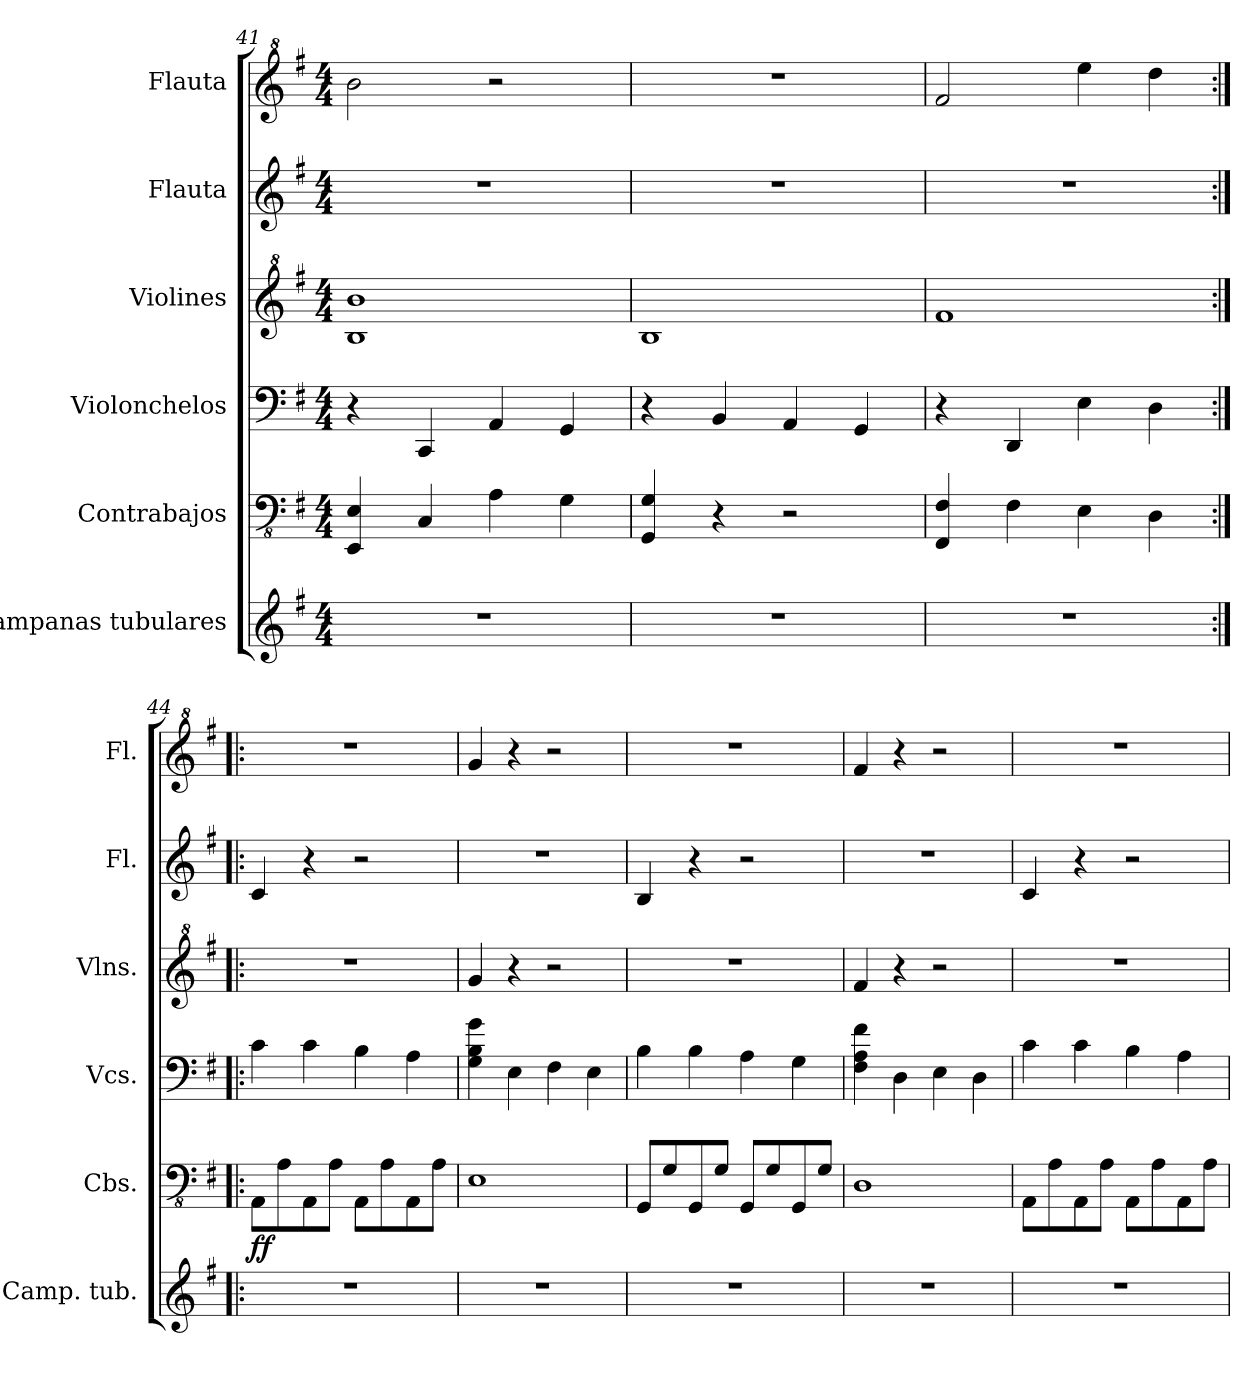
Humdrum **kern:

**kern	**kern	**dynam	**kern	**kern	**kern	**kern
*part6	*part5	*part5	*part4	*part3	*part2	*part1
*staff6	*staff5	*staff5	*staff4	*staff3	*staff2	*staff1
*I"Campanas tubulares	*I"Contrabajos	*	*I"Violonchelos	*I"Violines	*I"Flauta	*I"Flauta
*I'Camp. tub.	*I'Cbs.	*	*I'Vcs.	*I'Vlns.	*I'Fl.	*I'Fl.
*clefG2	*clefFv4	*	*clefF4	*clefG^2	*clefG2	*clefG^2
*k[f#]	*k[f#]	*	*k[f#]	*k[f#]	*k[f#]	*k[f#]
*M4/4	*M4/4	*	*M4/4	*M4/4	*M4/4	*M4/4
=41	=41	=41	=41	=41	=41	=41
1r	4EEE/ 4EE/	.	4r	1b 1bb	1r	2bb\
.	4CC/	.	4CC/	.	.	.
.	4AA\	.	4AA/	.	.	2r
.	4GG\	.	4GG/	.	.	.
!!LO:LB:g=z
=42	=42	=42	=42	=42	=42	=42
1r	4GGG/ 4GG/	.	4r	1b	1r	1r
.	4r	.	4BB/	.	.	.
.	2r	.	4AA/	.	.	.
.	.	.	4GG/	.	.	.
=43	=43	=43	=43	=43	=43	=43
1r	4FFF#/ 4FF#/	.	4r	1ff#	1r	2ff#/
.	4FF#\	.	4DD/	.	.	.
.	4EE\	.	4E\	.	.	4eee\
.	4DD\	.	4D\	.	.	4ddd\
=44:|!|:	=44:|!|:	=44:|!|:	=44:|!|:	=44:|!|:	=44:|!|:	=44:|!|:
!	!	!LO:DY:b	!	!	!	!
1r	8AAA\L	ff	4c\	1r	4c/	1r
.	8AA\	.	.	.	.	.
.	8AAA\	.	4c\	.	4r	.
.	8AA\J	.	.	.	.	.
.	8AAA\L	.	4B\	.	2r	.
.	8AA\	.	.	.	.	.
.	8AAA\	.	4A\	.	.	.
.	8AA\J	.	.	.	.	.
=45	=45	=45	=45	=45	=45	=45
1r	1EE	.	4G\ 4B\ 4g\	4gg/	1r	4gg/
.	.	.	4E\	4r	.	4r
.	.	.	4F#\	2r	.	2r
.	.	.	4E\	.	.	.
=46	=46	=46	=46	=46	=46	=46
1r	8GGG/L	.	4B\	1r	4B/	1r
.	8GG/	.	.	.	.	.
.	8GGG/	.	4B\	.	4r	.
.	8GG/J	.	.	.	.	.
.	8GGG/L	.	4A\	.	2r	.
.	8GG/	.	.	.	.	.
.	8GGG/	.	4G\	.	.	.
.	8GG/J	.	.	.	.	.
=47	=47	=47	=47	=47	=47	=47
1r	1DD	.	4F#\ 4A\ 4f#\	4ff#/	1r	4ff#/
.	.	.	4D\	4r	.	4r
.	.	.	4E\	2r	.	2r
.	.	.	4D\	.	.	.
!!LO:PB:g=z
=48	=48	=48	=48	=48	=48	=48
1r	8AAA\L	.	4c\	1r	4c/	1r
.	8AA\	.	.	.	.	.
.	8AAA\	.	4c\	.	4r	.
.	8AA\J	.	.	.	.	.
.	8AAA\L	.	4B\	.	2r	.
.	8AA\	.	.	.	.	.
.	8AAA\	.	4A\	.	.	.
.	8AA\J	.	.	.	.	.
=	=	=	=	=	=	=
*-	*-	*-	*-	*-	*-	*-
